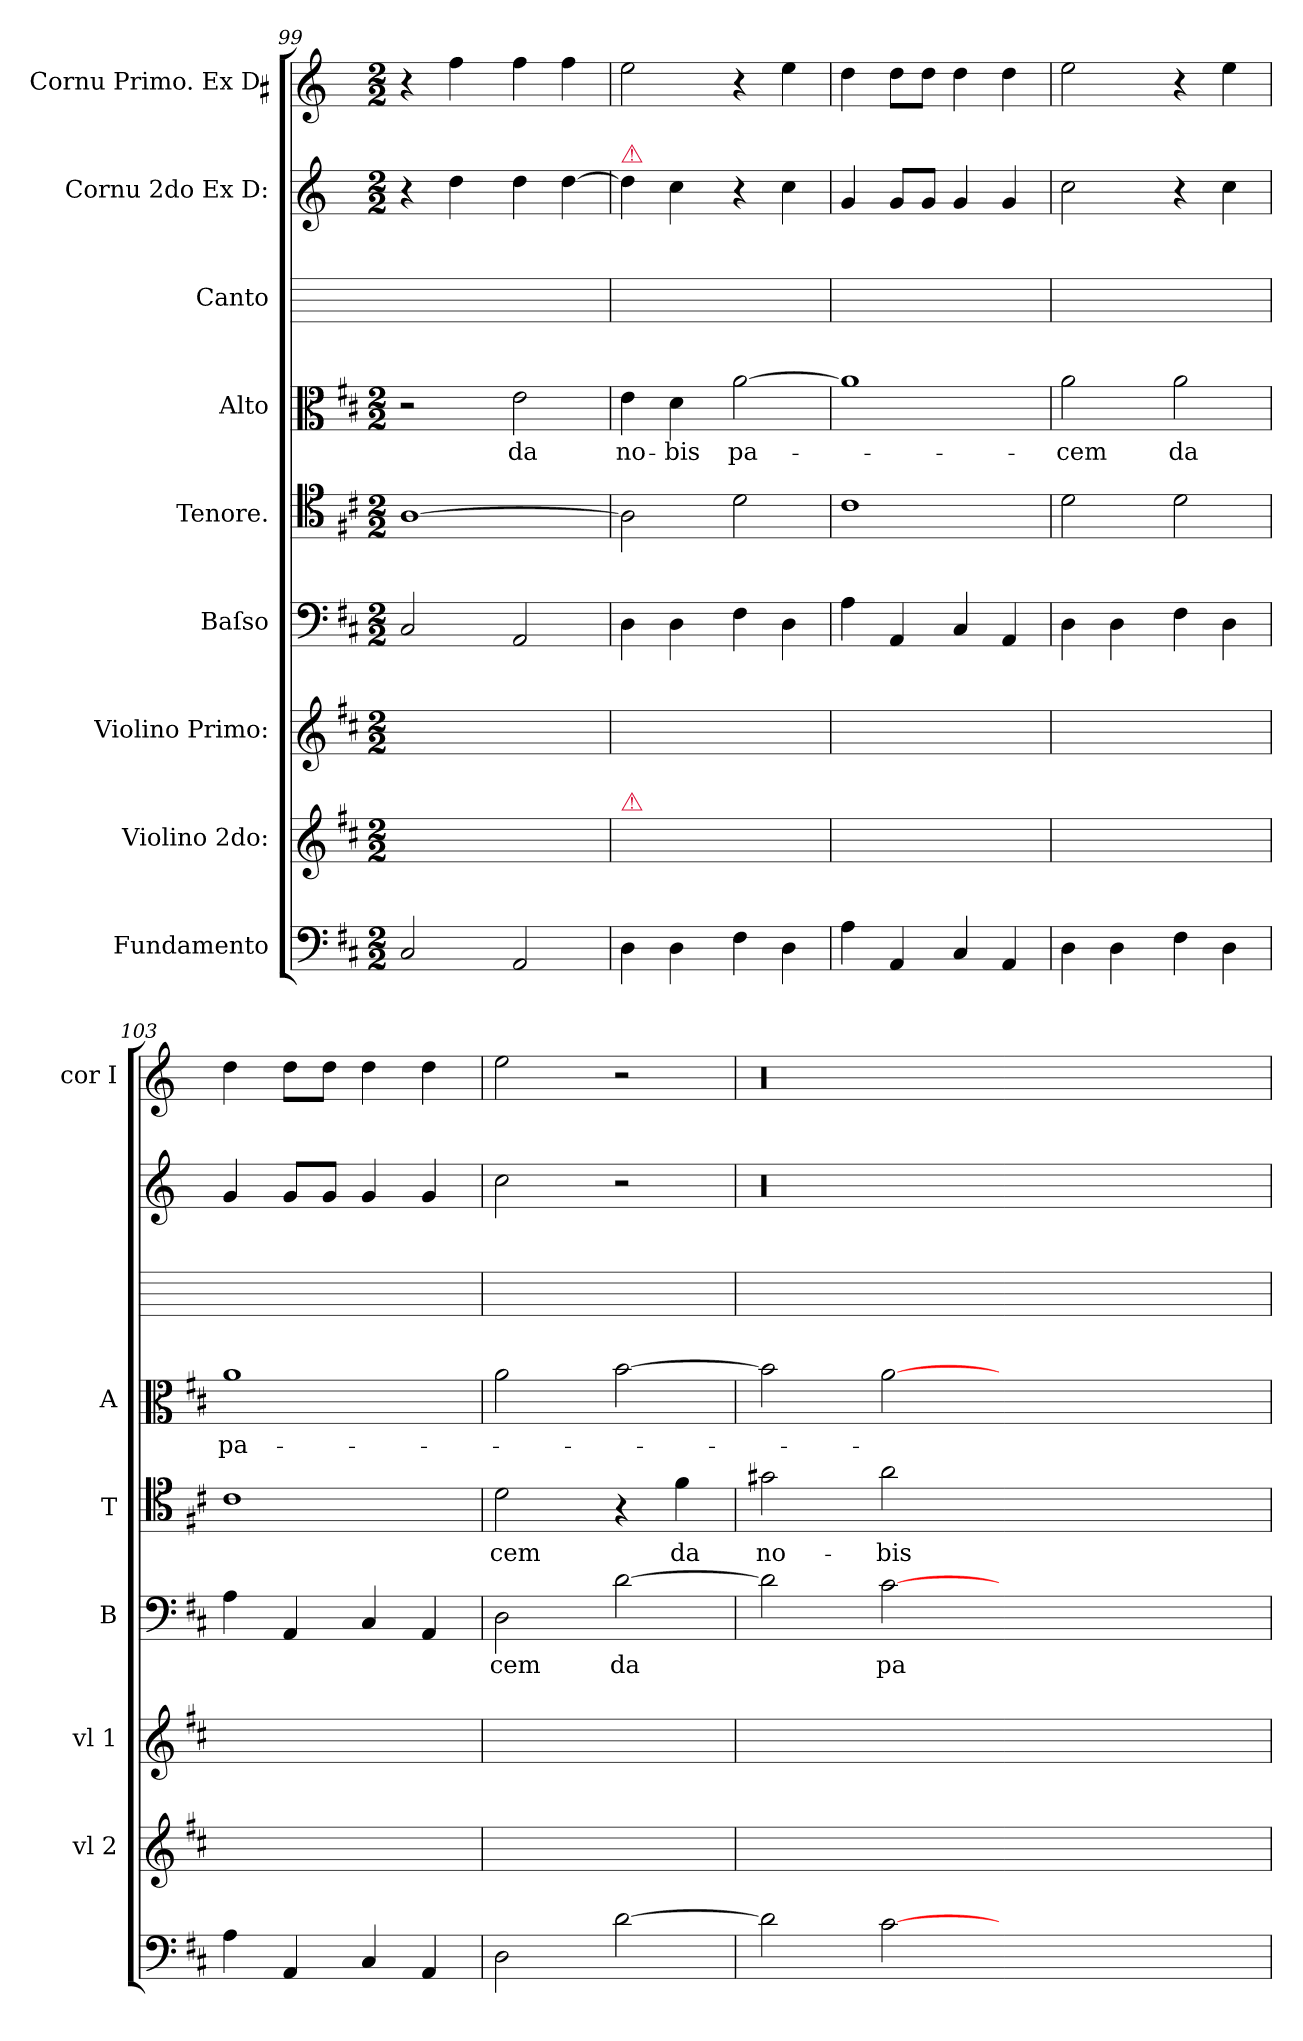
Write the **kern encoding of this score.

**kern	**kern	**kern	**kern	**text	**kern	**text	**kern	**text	**kern	**kern	**kern
*part9	*part8	*part7	*part6	*part6	*part5	*part5	*part4	*part4	*part3	*part2	*part1
*staff9	*staff8	*staff7	*staff6	*staff6	*staff5	*staff5	*staff4	*staff4	*staff3	*staff2	*staff1
*I"Fundamento	*I"Violino 2do:	*I"Violino Primo:	*I"Baſso	*	*I"Tenore.	*	*I"Alto	*	*I"Canto	*I"Cornu 2do Ex D:	*I"Cornu Primo. Ex D#
*	*I'vl 2	*I'vl 1	*I'B	*	*I'T	*	*I'A	*	*	*	*I'cor I
*clefF4	*clefG2	*clefG2	*clefF4	*	*clefC4	*	*clefC3	*	*	*clefG2	*clefG2
*	*	*	*	*	*	*	*	*	*	*ITrd-1c-2	*ITrd-1c-2
*k[f#c#]	*k[f#c#]	*k[f#c#]	*k[f#c#]	*	*k[f#c#]	*	*k[f#c#]	*	*	*k[f#c#]	*k[f#c#]
*D:	*D:	*D:	*D:	*	*D:	*	*D:	*	*	*D:	*D:
*M2/2	*M2/2	*M2/2	*M2/2	*	*M2/2	*	*M2/2	*	*	*M2/2	*M2/2
=99	=99	=99	=99	=99	=99	=99	=99	=99	=99	=99	=99
2C#/	2a/yy	4gg\yy]	2C#/	.	[1A	.	2r	.	1ryy	4r	4r
.	.	8a/Lyy	.	.	.	.	.	.	.	4ee\	4gg\
.	.	8cc#/Jyy	.	.	.	.	.	.	.	.	.
2AA/	4ryy	4ee\yy	2AA/	.	.	.	2e\	da	.	4ee\	4gg\
.	[4ee\yy	4gg\yy	.	.	.	.	.	.	.	[4ee\	4gg\
=100	=100	=100	=100	=100	=100	=100	=100	=100	=100	=100	=100
!	!	!	!	!	!	!	!	!	!	!LO:TX:a:color=crimson:t=⚠	!
!	!LO:TX:a:color=crimson:t=⚠	!	!	!	!	!	!	!	!	!	!
4D\	4ee\yy]	4ff#\yy	4D\	.	2A\]	.	4e\	no-	1ryy	4ee\]	2ff#\
4D\	4dd\yy	8dd\Lyy	4D\	.	.	.	4d\	-bis	.	4dd\	.
.	.	8ff#\Jyy	.	.	.	.	.	.	.	.	.
4F#\	2ryy	4aa\yy	4F#\	.	2d\	.	[2a\	pa-	.	4r	4r
4D\	.	4ddd\yy	4D\	.	.	.	.	.	.	4dd\	4ff#\
=101	=101	=101	=101	=101	=101	=101	=101	=101	=101	=101	=101
4A\	4ryy	4ccc#\yy	4A\	.	1c#	.	1a]	.	1ryy	4a/	4ee\
4AA/	8a\Lyy	4eee\yy	4AA/	.	.	.	.	.	.	8a/L	8ee\L
.	8cc#\Jyy	.	.	.	.	.	.	.	.	8a/J	8ee\J
4C#/	4ee\yy	2ryy	4C#/	.	.	.	.	.	.	4a/	4ee\
4AA/	4gg\yy	.	4AA/	.	.	.	.	.	.	4a/	4ee\
=102	=102	=102	=102	=102	=102	=102	=102	=102	=102	=102	=102
4D\	4ff#\yy	4ryy	4D\	.	2d\	.	2a\	-cem	1ryy	2dd\	2ff#\
4D\	4aa\yy	8dd\Lyy	4D\	.	.	.	.	.	.	.	.
.	.	8ff#\Jyy	.	.	.	.	.	.	.	.	.
4F#\	2ryy	4aa\yy	4F#\	.	2d\	.	2a\	da	.	4r	4r
4D\	.	4ddd\yy	4D\	.	.	.	.	.	.	4dd\	4ff#\
=103	=103	=103	=103	=103	=103	=103	=103	=103	=103	=103	=103
4A\	4ryy	4ccc#\yy	4A\	.	1c#	.	1a	pa-	1ryy	4a/	4ee\
4AA/	8a\Lyy	4eee\yy	4AA/	.	.	.	.	.	.	8a/L	8ee\L
.	8cc#\Jyy	.	.	.	.	.	.	.	.	8a/J	8ee\J
4C#/	4ee\yy	2ryy	4C#/	.	.	.	.	.	.	4a/	4ee\
4AA/	4gg\yy	.	4AA/	.	.	.	.	.	.	4a/	4ee\
=104	=104	=104	=104	=104	=104	=104	=104	=104	=104	=104	=104
2D\	2ff#\yy	4ryy	2D\	-cem	2d\	-cem	2a\	.	1ryy	2dd\	2ff#\
.	.	4aa\yy	.	.	.	.	.	.	.	.	.
[2d\	4ryy	[2bb\yy	[2d\	da	4r	.	[2b\	.	.	2r	2r
.	4ff#\yy	.	.	.	4f#\	da	.	.	.	.	.
=105	=105	=105	=105	=105	=105	=105	=105	=105	=105	=105	=105
2d\]	2.ee\yy	4bb!\yy]	2d\]	.	2g#X\	no-	2b\]	.	1ryy	00r	00r
.	.	4gg#X\yy	.	.	.	.	.	.	.	.	.
[2c#\	.	[2aa\yy	[2c#\	pa-	2a\	-bis	[2a\	.	.	.	.
.	4a/yy	.	.	.	.	.	.	.	.	.	.
0.ryy	0.ryy	0.ryy	0.ryy	.	0.ryy	.	0.ryy	.	0.ryy	.	.
=	=	=	=	=	=	=	=	=	=	=	=
*-	*-	*-	*-	*-	*-	*-	*-	*-	*-	*-	*-
